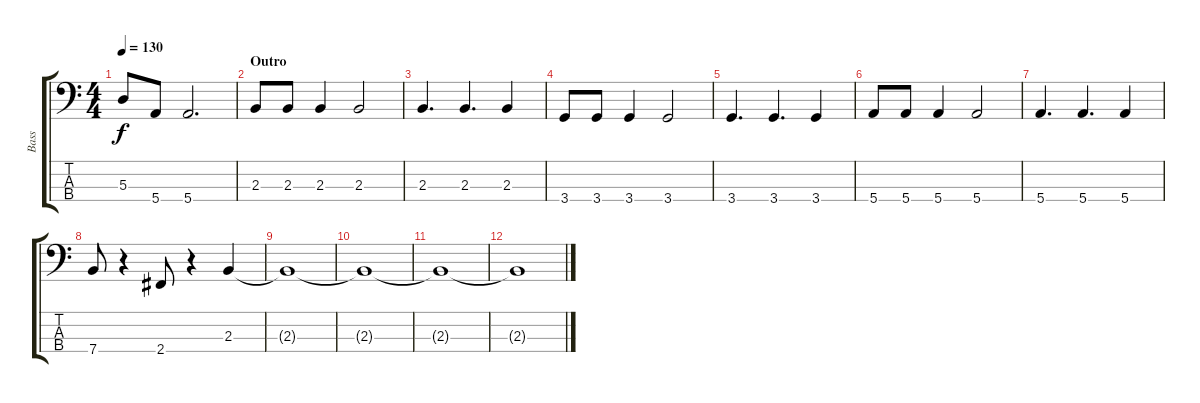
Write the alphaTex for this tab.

\track ("Bass" "Bass") {instrument electricbassfinger}
\staff {score tabs}
\tuning (G2 D2 A1 E1) {hide}
\ts (4 4)
\tempo 130
\clef f4
\ks c
5.3{t}.8{dy f} 5.4.8 5.4.2{d} |
\section ("" "Outro")
2.3.8 2.3.8 2.3.4 2.3.2 |
2.3.4{d} 2.3.4{d} 2.3.4 |
3.4.8 3.4.8 3.4.4 3.4.2 |
3.4.4{d} 3.4.4{d} 3.4.4 |
5.4.8 5.4.8 5.4.4 5.4.2 |
5.4.4{d} 5.4.4{d} 5.4.4 |
7.4.8 r.4 2.4.8 r.4 2.3.4 |
2.3{t}.1 |
2.3{t}.1 |
2.3{t}.1 |
2.3{t}.1
